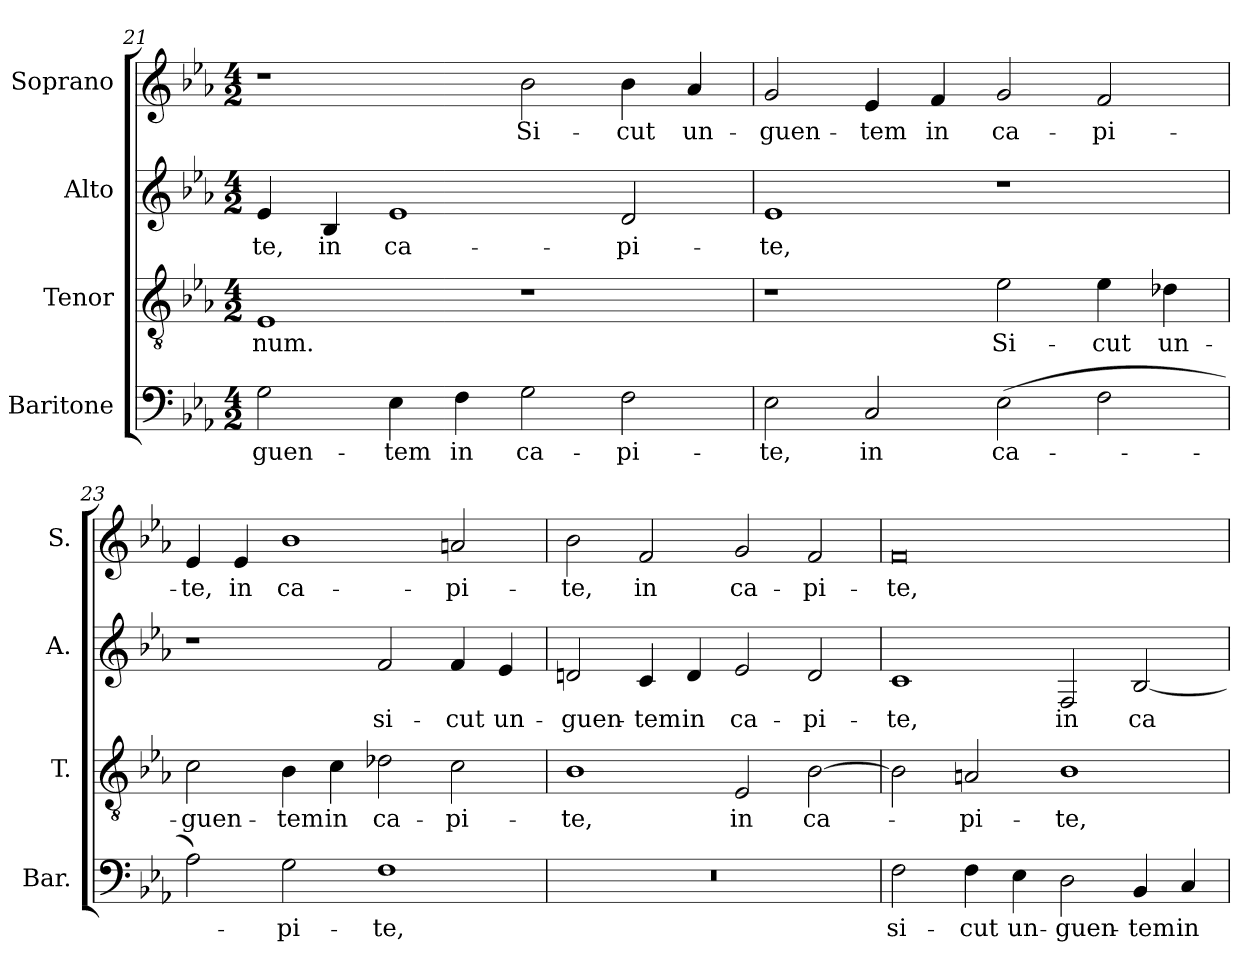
**kern	**text	**kern	**text	**kern	**text	**kern	**text
*part4	*part4	*part3	*part3	*part2	*part2	*part1	*part1
*staff4	*staff4	*staff3	*staff3	*staff2	*staff2	*staff1	*staff1
*I"Baritone	*	*I"Tenor	*	*I"Alto	*	*I"Soprano	*
*I'Bar.	*	*I'T.	*	*I'A.	*	*I'S.	*
*clefF4	*	*clefGv2	*	*clefG2	*	*clefG2	*
*	*	*ITrd7c12	*	*	*	*	*
*k[b-e-a-]	*	*k[b-e-a-]	*	*k[b-e-a-]	*	*k[b-e-a-]	*
*E-:	*	*E-:	*	*E-:	*	*E-:	*
*M4/2	*	*M4/2	*	*M4/2	*	*M4/2	*
=21	=21	=21	=21	=21	=21	=21	=21
!	!LO:LY:b:color=#000000	!	!	!	!	!	!
!	!	!	!LO:LY:b:color=#000000	!	!	!	!
!	!	!	!	!	!LO:LY:b:color=#000000	!	!
2Gi\	-guen-	1EE-i	-num.	4e-i/	-te,	1r	.
!	!	!	!	!	!LO:LY:b:color=#000000	!	!
.	.	.	.	4B-i/	in	.	.
!	!LO:LY:b:color=#000000	!	!	!	!	!	!
!	!	!	!	!	!LO:LY:b:color=#000000	!	!
4E-i\	-tem	.	.	1e-i	ca-	.	.
!	!LO:LY:b:color=#000000	!	!	!	!	!	!
4Fi\	in	.	.	.	.	.	.
!	!LO:LY:b:color=#000000	!	!	!	!	!	!
!	!	!	!	!	!	!	!LO:LY:b:color=#000000
2Gi\	ca-	1r	.	.	.	2b-i\	Si-
!	!LO:LY:b:color=#000000	!	!	!	!	!	!
!	!	!	!	!	!LO:LY:b:color=#000000	!	!
!	!	!	!	!	!	!	!LO:LY:b:color=#000000
2Fi\	-pi-	.	.	2di/	-pi-	4b-i\	-cut
!	!	!	!	!	!	!	!LO:LY:b:color=#000000
.	.	.	.	.	.	4a-i/	un-
!!LO:LB:g=z
=22	=22	=22	=22	=22	=22	=22	=22
!	!LO:LY:b:color=#000000	!	!	!	!	!	!
!	!	!	!	!	!LO:LY:b:color=#000000	!	!
!	!	!	!	!	!	!	!LO:LY:b:color=#000000
2E-i\	-te,	1r	.	1e-i	-te,	2gi/	-guen-
!	!LO:LY:b:color=#000000	!	!	!	!	!	!
!	!	!	!	!	!	!	!LO:LY:b:color=#000000
2Ci/	in	.	.	.	.	4e-i/	-tem
!	!	!	!	!	!	!	!LO:LY:b:color=#000000
.	.	.	.	.	.	4fi/	in
!	!LO:LY:b:color=#000000	!	!	!	!	!	!
!	!	!	!LO:LY:b:color=#000000	!	!	!	!
!	!	!	!	!	!	!	!LO:LY:b:color=#000000
(2E-i\	ca-	2E-i\	Si-	1r	.	2gi/	ca-
!	!	!	!LO:LY:b:color=#000000	!	!	!	!
!	!	!	!	!	!	!	!LO:LY:b:color=#000000
2Fi\	.	4E-i\	-cut	.	.	2fi/	-pi-
!	!	!	!LO:LY:b:color=#000000	!	!	!	!
.	.	4D-Xi\	un-	.	.	.	.
=23	=23	=23	=23	=23	=23	=23	=23
!	!	!	!LO:LY:b:color=#000000	!	!	!	!
!	!	!	!	!	!	!	!LO:LY:b:color=#000000
2A-i\)	.	2Ci\	-guen-	1r	.	4e-i/	-te,
!	!	!	!	!	!	!	!LO:LY:b:color=#000000
.	.	.	.	.	.	4e-i/	in
!	!LO:LY:b:color=#000000	!	!	!	!	!	!
!	!	!	!LO:LY:b:color=#000000	!	!	!	!
!	!	!	!	!	!	!	!LO:LY:b:color=#000000
2Gi\	-pi-	4BB-i\	-tem	.	.	1b-i	ca-
!	!	!	!LO:LY:b:color=#000000	!	!	!	!
.	.	4Ci\	in	.	.	.	.
!	!LO:LY:b:color=#000000	!	!	!	!	!	!
!	!	!	!LO:LY:b:color=#000000	!	!	!	!
!	!	!	!	!	!LO:LY:b:color=#000000	!	!
1Fi	-te,	2D-Xi\	ca-	2fi/	si-	.	.
!	!	!	!LO:LY:b:color=#000000	!	!	!	!
!	!	!	!	!	!LO:LY:b:color=#000000	!	!
!	!	!	!	!	!	!	!LO:LY:b:color=#000000
.	.	2Ci\	-pi-	4fi/	-cut	2ani/	-pi-
!	!	!	!	!	!LO:LY:b:color=#000000	!	!
.	.	.	.	4e-i/	un-	.	.
=24	=24	=24	=24	=24	=24	=24	=24
!LO:N:vis=1	!	!	!	!	!	!	!
!	!	!	!LO:LY:b:color=#000000	!	!	!	!
!	!	!	!	!	!LO:LY:b:color=#000000	!	!
!	!	!	!	!	!	!	!LO:LY:b:color=#000000
0r	.	1BB-i	-te,	2dni/	-guen-	2b-i\	-te,
!	!	!	!	!	!LO:LY:b:color=#000000	!	!
!	!	!	!	!	!	!	!LO:LY:b:color=#000000
.	.	.	.	4ci/	-tem	2fi/	in
!	!	!	!	!	!LO:LY:b:color=#000000	!	!
.	.	.	.	4di/	in	.	.
!	!	!	!LO:LY:b:color=#000000	!	!	!	!
!	!	!	!	!	!LO:LY:b:color=#000000	!	!
!	!	!	!	!	!	!	!LO:LY:b:color=#000000
.	.	2EE-i/	in	2e-i/	ca-	2gi/	ca-
!	!	!	!LO:LY:b:color=#000000	!	!	!	!
!	!	!	!	!	!LO:LY:b:color=#000000	!	!
!	!	!	!	!	!	!	!LO:LY:b:color=#000000
.	.	[2BB-i\	ca-	2di/	-pi-	2fi/	-pi-
=25	=25	=25	=25	=25	=25	=25	=25
!	!LO:LY:b:color=#000000	!	!	!	!	!	!
!	!	!	!	!	!LO:LY:b:color=#000000	!	!
!	!	!	!	!	!	!	!LO:LY:b:color=#000000
2Fi\	si-	2BB-i\]	.	1ci	-te,	0fi	-te,
!	!LO:LY:b:color=#000000	!	!	!	!	!	!
!	!	!	!LO:LY:b:color=#000000	!	!	!	!
4Fi\	-cut	2AAni/	-pi-	.	.	.	.
!	!LO:LY:b:color=#000000	!	!	!	!	!	!
4E-i\	un-	.	.	.	.	.	.
!	!LO:LY:b:color=#000000	!	!	!	!	!	!
!	!	!	!LO:LY:b:color=#000000	!	!	!	!
!	!	!	!	!	!LO:LY:b:color=#000000	!	!
2Di\	-guen-	1BB-i	-te,	2Fi/	in	.	.
!	!LO:LY:b:color=#000000	!	!	!	!	!	!
!	!	!	!	!	!LO:LY:b:color=#000000	!	!
4BB-i/	-tem	.	.	[2B-i/	ca-	.	.
!	!LO:LY:b:color=#000000	!	!	!	!	!	!
4Ci/	in	.	.	.	.	.	.
=	=	=	=	=	=	=	=
*-	*-	*-	*-	*-	*-	*-	*-
